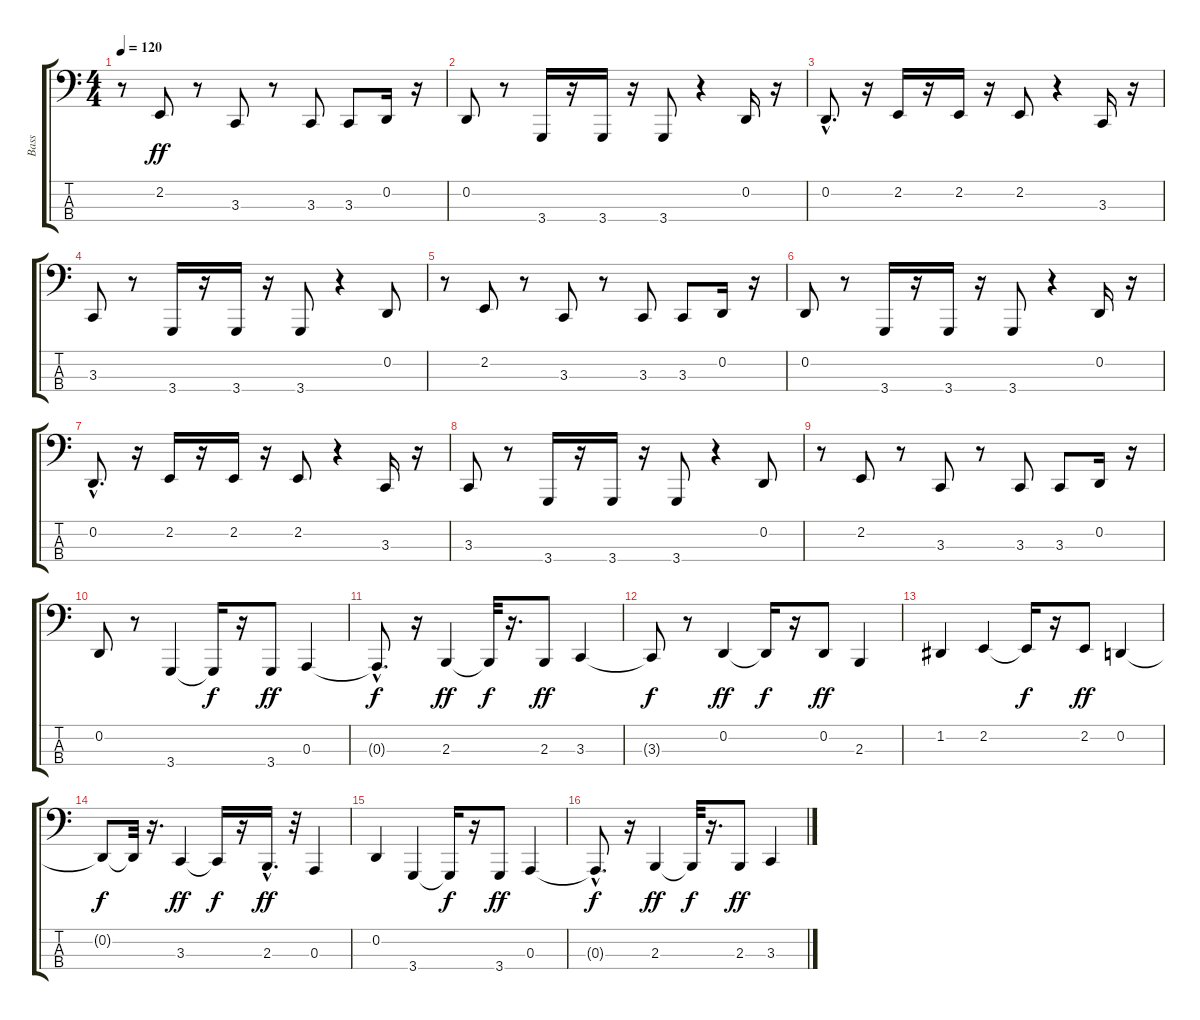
\track ("Bass" "Bass") {instrument harpsichord}
\staff {score tabs}
\tuning (G2 D2 A1 E1) {hide}
\ts (4 4)
\tempo 120
\clef f4
\ks c
r.8{dy ff} 2.2.8 r.8 3.3.8 r.8 3.3.8 3.3.8 0.2.16 r.16 |
0.2.8 r.8 3.4.16 r.16 3.4.16 r.16 3.4.8 r.4 0.2.16 r.16 |
0.2{hac}.8{d} r.16 2.2.16 r.16 2.2.16 r.16 2.2.8 r.4 3.3.16 r.16 |
3.3.8 r.8 3.4.16 r.16 3.4.16 r.16 3.4.8 r.4 0.2.8 |
r.8 2.2.8 r.8 3.3.8 r.8 3.3.8 3.3.8 0.2.16 r.16 |
0.2.8 r.8 3.4.16 r.16 3.4.16 r.16 3.4.8 r.4 0.2.16 r.16 |
0.2{hac}.8{d} r.16 2.2.16 r.16 2.2.16 r.16 2.2.8 r.4 3.3.16 r.16 |
3.3.8 r.8 3.4.16 r.16 3.4.16 r.16 3.4.8 r.4 0.2.8 |
r.8 2.2.8 r.8 3.3.8 r.8 3.3.8 3.3.8 0.2.16 r.16 |
0.2.8 r.8 3.4.4 3.4{t}.16{dy f} r.16 3.4.8{dy ff} 0.3.4 |
0.3{hac t}.8{d dy f} r.16 2.3.4{dy ff} 2.3{t}.32{dy f} r.16{d} 2.3.8{dy ff} 3.3.4 |
3.3{t}.8{dy f} r.8 0.2.4{dy ff} 0.2{t}.16{dy f} r.16 0.2.8{dy ff} 2.3.4 |
1.2.4 2.2.4 2.2{t}.16{dy f} r.16 2.2.8{dy ff} 0.2.4 |
0.2{t}.8{dy f} 0.2{t}.32 r.16{d} 3.3.4{dy ff} 3.3{t}.16{dy f} r.16 2.3{hac}.16{d dy ff} r.32 0.3.4 |
0.2.4 3.4.4 3.4{t}.16{dy f} r.16 3.4.8{dy ff} 0.3.4 |
0.3{hac t}.8{d dy f} r.16 2.3.4{dy ff} 2.3{t}.32{dy f} r.16{d} 2.3.8{dy ff} 3.3.4
